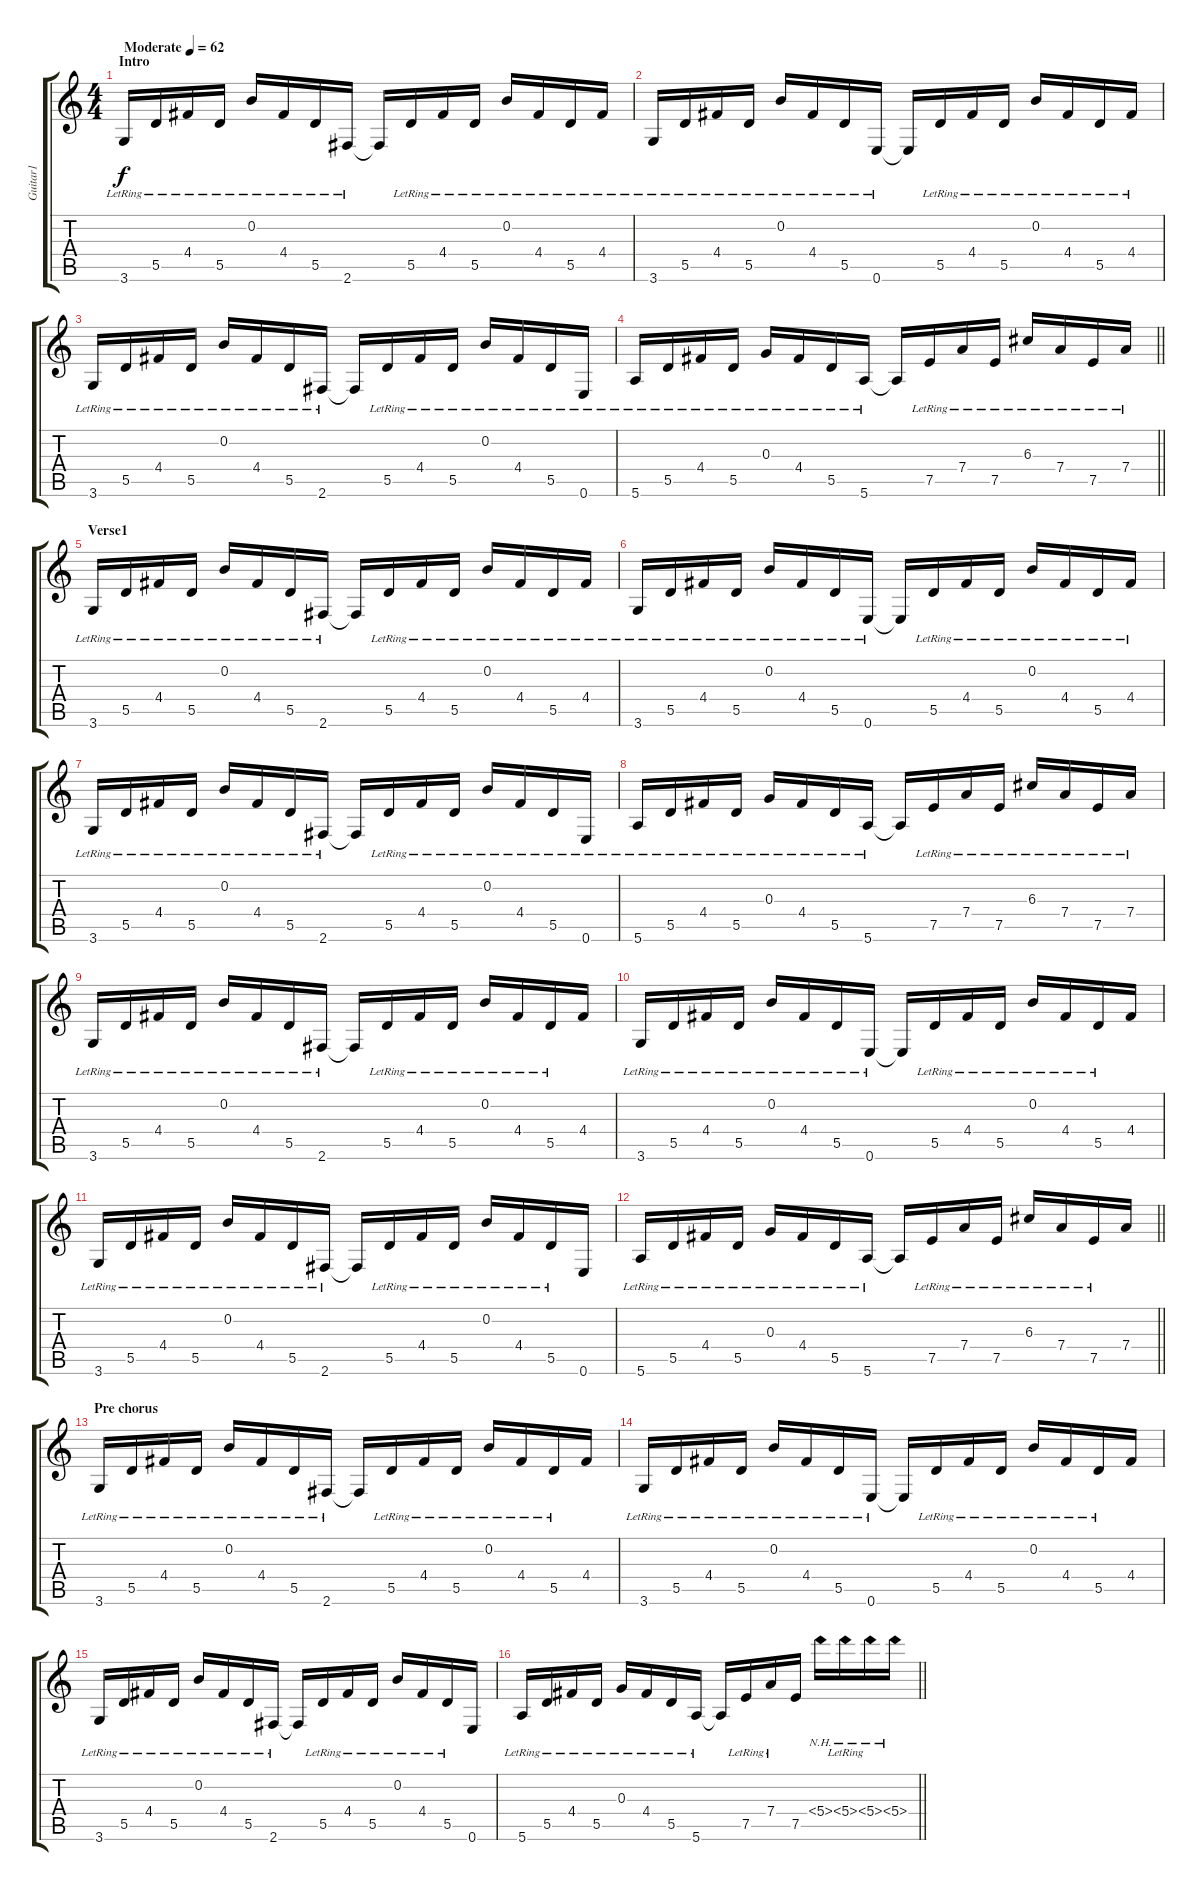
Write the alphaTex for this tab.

\track ("Guitar1" "Guitar1") {instrument electricguitarjazz}
\staff {score tabs}
\tuning (E4 B3 G3 D3 A2 E2) {hide}
\ts (4 4)
\section ("" "Intro")
\tempo (62 "Moderate")
\clef g2
\ks c
3.6{lr}.16{dy f instrument electricguitarjazz} 5.5{lr}.16 4.4{lr}.16 5.5{lr}.16 0.2{lr}.16 4.4{lr}.16 5.5{lr}.16 2.6{lr}.16 2.6{t}.16 5.5{lr}.16 4.4{lr}.16 5.5{lr}.16 0.2{lr}.16 4.4{lr}.16 5.5{lr}.16 4.4{lr}.16 |
3.6{lr}.16 5.5{lr}.16 4.4{lr}.16 5.5{lr}.16 0.2{lr}.16 4.4{lr}.16 5.5{lr}.16 0.6{lr}.16 0.6{t}.16 5.5{lr}.16 4.4{lr}.16 5.5{lr}.16 0.2{lr}.16 4.4{lr}.16 5.5{lr}.16 4.4{lr}.16 |
3.6{lr}.16 5.5{lr}.16 4.4{lr}.16 5.5{lr}.16 0.2{lr}.16 4.4{lr}.16 5.5{lr}.16 2.6{lr}.16 2.6{t}.16 5.5{lr}.16 4.4{lr}.16 5.5{lr}.16 0.2{lr}.16 4.4{lr}.16 5.5{lr}.16 0.6{lr}.16 |
\barLineRight lightlight
5.6{lr}.16 5.5{lr}.16 4.4{lr}.16 5.5{lr}.16 0.3{lr}.16 4.4{lr}.16 5.5{lr}.16 5.6{lr}.16 5.6{t}.16 7.5{lr}.16 7.4{lr}.16 7.5{lr}.16 6.3{lr}.16 7.4{lr}.16 7.5{lr}.16 7.4{lr}.16 |
\section ("" "Verse1")
3.6{lr}.16 5.5{lr}.16 4.4{lr}.16 5.5{lr}.16 0.2{lr}.16 4.4{lr}.16 5.5{lr}.16 2.6{lr}.16 2.6{t}.16 5.5{lr}.16 4.4{lr}.16 5.5{lr}.16 0.2{lr}.16 4.4{lr}.16 5.5{lr}.16 4.4{lr}.16 |
3.6{lr}.16 5.5{lr}.16 4.4{lr}.16 5.5{lr}.16 0.2{lr}.16 4.4{lr}.16 5.5{lr}.16 0.6{lr}.16 0.6{t}.16 5.5{lr}.16 4.4{lr}.16 5.5{lr}.16 0.2{lr}.16 4.4{lr}.16 5.5{lr}.16 4.4{lr}.16 |
3.6{lr}.16 5.5{lr}.16 4.4{lr}.16 5.5{lr}.16 0.2{lr}.16 4.4{lr}.16 5.5{lr}.16 2.6{lr}.16 2.6{t}.16 5.5{lr}.16 4.4{lr}.16 5.5{lr}.16 0.2{lr}.16 4.4{lr}.16 5.5{lr}.16 0.6{lr}.16 |
5.6{lr}.16 5.5{lr}.16 4.4{lr}.16 5.5{lr}.16 0.3{lr}.16 4.4{lr}.16 5.5{lr}.16 5.6{lr}.16 5.6{t}.16 7.5{lr}.16 7.4{lr}.16 7.5{lr}.16 6.3{lr}.16 7.4{lr}.16 7.5{lr}.16 7.4{lr}.16 |
3.6{lr}.16 5.5{lr}.16 4.4{lr}.16 5.5{lr}.16 0.2{lr}.16 4.4{lr}.16 5.5{lr}.16 2.6{lr}.16 2.6{t}.16 5.5{lr}.16 4.4{lr}.16 5.5{lr}.16 0.2{lr}.16 4.4{lr}.16 5.5{lr}.16 4.4.16 |
3.6{lr}.16 5.5{lr}.16 4.4{lr}.16 5.5{lr}.16 0.2{lr}.16 4.4{lr}.16 5.5{lr}.16 0.6{lr}.16 0.6{t}.16 5.5{lr}.16 4.4{lr}.16 5.5{lr}.16 0.2{lr}.16 4.4{lr}.16 5.5{lr}.16 4.4.16 |
3.6{lr}.16 5.5{lr}.16 4.4{lr}.16 5.5{lr}.16 0.2{lr}.16 4.4{lr}.16 5.5{lr}.16 2.6{lr}.16 2.6{t}.16 5.5{lr}.16 4.4{lr}.16 5.5{lr}.16 0.2{lr}.16 4.4{lr}.16 5.5{lr}.16 0.6.16 |
\barLineRight lightlight
5.6{lr}.16 5.5{lr}.16 4.4{lr}.16 5.5{lr}.16 0.3{lr}.16 4.4{lr}.16 5.5{lr}.16 5.6{lr}.16 5.6{t}.16 7.5{lr}.16 7.4{lr}.16 7.5{lr}.16 6.3{lr}.16 7.4{lr}.16 7.5{lr}.16 7.4.16 |
\section ("" "Pre chorus")
3.6{lr}.16 5.5{lr}.16 4.4{lr}.16 5.5{lr}.16 0.2{lr}.16 4.4{lr}.16 5.5{lr}.16 2.6{lr}.16 2.6{t}.16 5.5{lr}.16 4.4{lr}.16 5.5{lr}.16 0.2{lr}.16 4.4{lr}.16 5.5{lr}.16 4.4.16 |
3.6{lr}.16 5.5{lr}.16 4.4{lr}.16 5.5{lr}.16 0.2{lr}.16 4.4{lr}.16 5.5{lr}.16 0.6{lr}.16 0.6{t}.16 5.5{lr}.16 4.4{lr}.16 5.5{lr}.16 0.2{lr}.16 4.4{lr}.16 5.5{lr}.16 4.4.16 |
3.6{lr}.16 5.5{lr}.16 4.4{lr}.16 5.5{lr}.16 0.2{lr}.16 4.4{lr}.16 5.5{lr}.16 2.6{lr}.16 2.6{t}.16 5.5{lr}.16 4.4{lr}.16 5.5{lr}.16 0.2{lr}.16 4.4{lr}.16 5.5{lr}.16 0.6.16 |
\barLineRight lightlight
5.6{lr}.16 5.5{lr}.16 4.4{lr}.16 5.5{lr}.16 0.3{lr}.16 4.4{lr}.16 5.5{lr}.16 5.6{lr}.16 5.6{t}.16 7.5{lr}.16 7.4{lr}.16 7.5.16 5.4{nh}.16{instrument distortionguitar} 5.4{nh lr}.16 5.4{nh}.16 5.4{nh}.16
